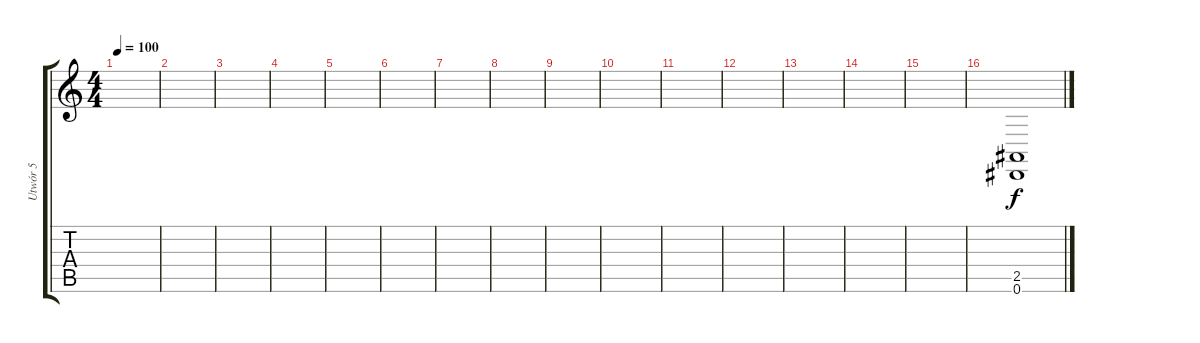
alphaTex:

\track ("Utwór 5" "Utwór 5") {instrument synthstrings1}
\staff {score tabs}
\tuning (Eb4 Bb3 Gb3 Db3 Ab2 Eb2) {hide}
\ts (4 4)
\tempo 100
\clef g2
\ks c
|
|
|
|
|
|
|
|
|
|
|
|
|
|
|
(2.5 0.6).1
